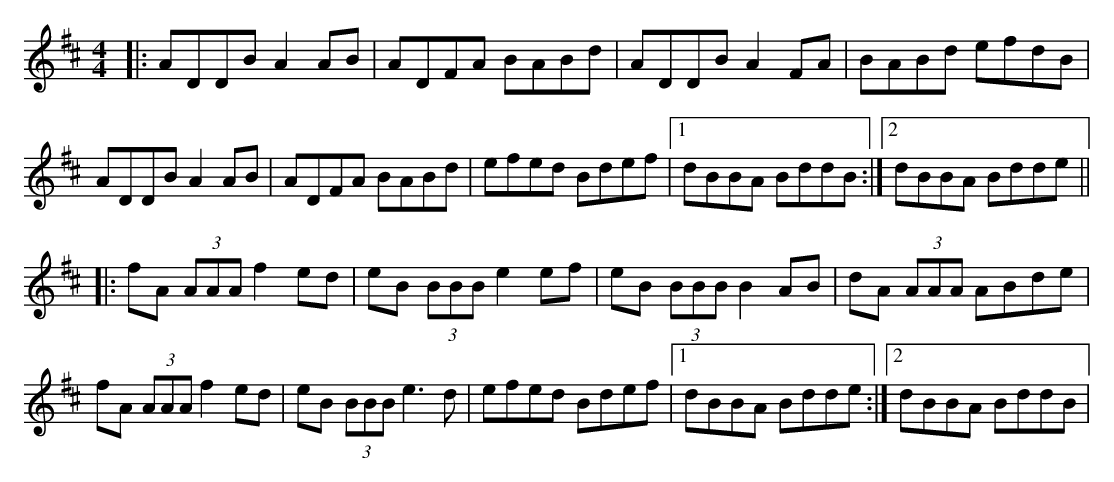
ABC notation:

X:1
M:4/4
K:D
|:ADDB A2 AB|ADFA BABd|ADDB A2 FA|BABd efdB|
ADDB A2 AB|ADFA BABd|efed Bdef|1 dBBA BddB:|2 dBBA Bdde||
|:fA (3AAA f2ed|eB (3BBB e2ef|eB (3BBB B2 AB|dA (3AAA ABde|
fA (3AAA f2ed|eB (3BBB e3d|efed Bdef|1 dBBA Bdde:|2 dBBA BddB|
